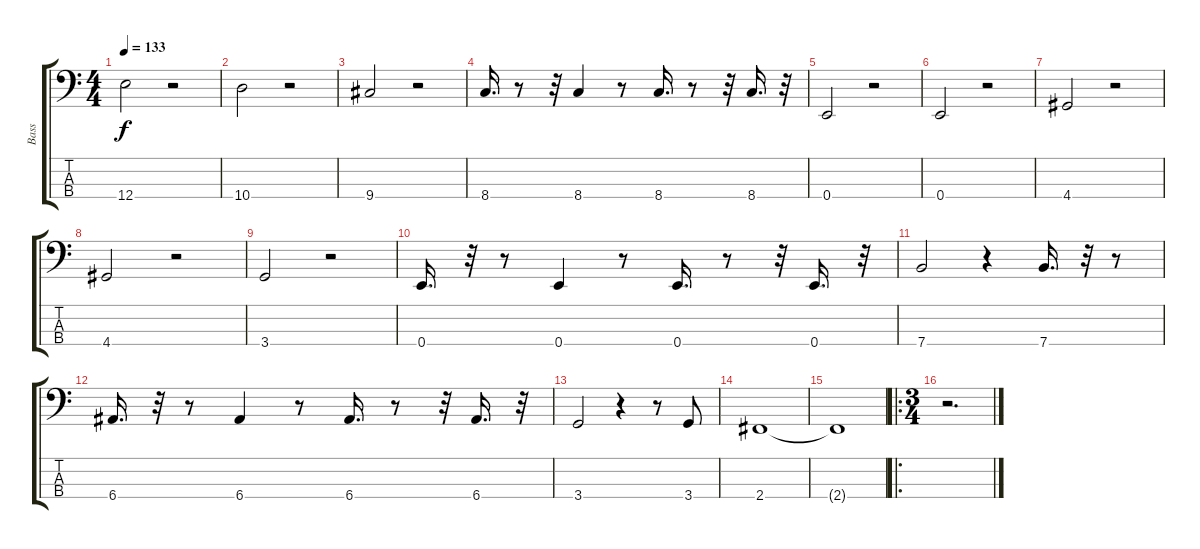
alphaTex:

\track ("Bass" "Bass") {instrument electricbassfinger}
\staff {score tabs}
\tuning (G2 D2 A1 E1) {hide}
\ts (4 4)
\tempo 133
\clef f4
\ks c
12.4.2{dy f} r.2 |
10.4.2 r.2 |
9.4.2 r.2 |
8.4.16{d} r.8 r.32 8.4.4 r.8 8.4.16{d} r.8 r.32 8.4.16{d} r.32 |
0.4.2 r.2 |
0.4.2 r.2 |
4.4.2 r.2 |
4.4.2 r.2 |
3.4.2 r.2 |
0.4.16{d} r.32 r.8 0.4.4 r.8 0.4.16{d} r.8 r.32 0.4.16{d} r.32 |
7.4.2 r.4 7.4.16{d} r.32 r.8 |
6.4.16{d} r.32 r.8 6.4.4 r.8 6.4.16{d} r.8 r.32 6.4.16{d} r.32 |
3.4.2 r.4 r.8 3.4.8 |
2.4.1 |
2.4{t}.1 |
\ro
\ts (3 4)
r.2{d}
